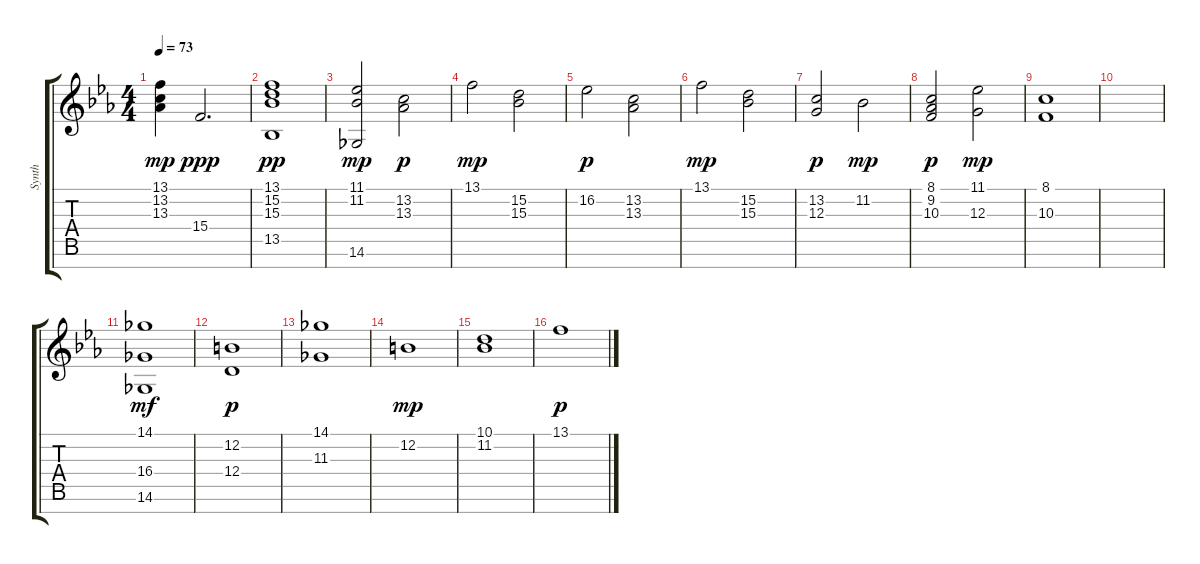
\track ("Synth" "Synth") {instrument stringensemble2}
\staff {score tabs}
\tuning (E4 B3 G3 D3 A2 E2 B1) {hide}
\ts (4 4)
\tempo 73
\clef g2
\ks eb
(13.1 13.2 13.3).4{dy mp} 15.4.2{d dy ppp} |
(13.1 15.2 15.3 13.5).1{dy pp} |
(11.1 11.2 14.6).2{txt "" dy mp} (13.2 13.3).2{dy p} |
13.1.2{dy mp} (15.2 15.3).2 |
16.2.2{dy p} (13.2 13.3).2 |
13.1.2{dy mp} (15.2 15.3).2 |
(13.2 12.3).2{dy p} 11.2.2{dy mp} |
(8.1 9.2 10.3).2{dy p} (11.1 12.3).2{dy mp} |
(8.1 10.3).1 |
|
(14.1 16.4 14.6).1{dy mf} |
(12.2 12.4).1{dy p} |
(14.1 11.3).1 |
12.2.1{dy mp} |
(10.1 11.2).1 |
13.1.1{dy p}
